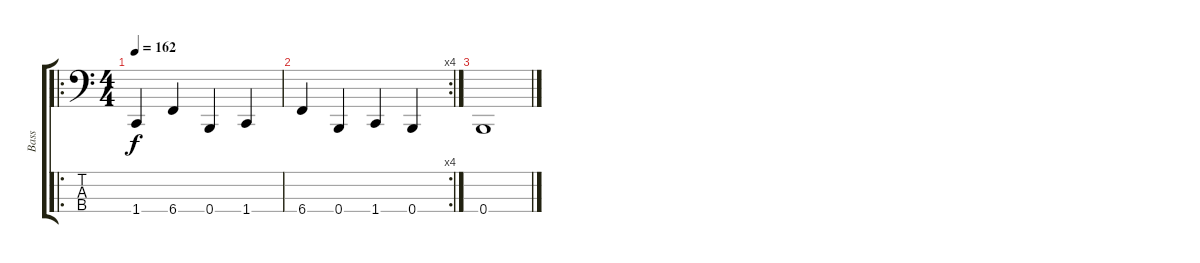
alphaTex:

\track ("Bass" "Bass") {instrument electricbassfinger}
\staff {score tabs}
\tuning (E2 B1 Gb1 B0) {hide}
\ro
\ts (4 4)
\tempo 162
\clef f4
\ks c
1.4.4{dy f} 6.4.4 0.4.4 1.4.4 |
\rc 4
6.4.4 0.4.4 1.4.4 0.4.4 |
0.4.1
